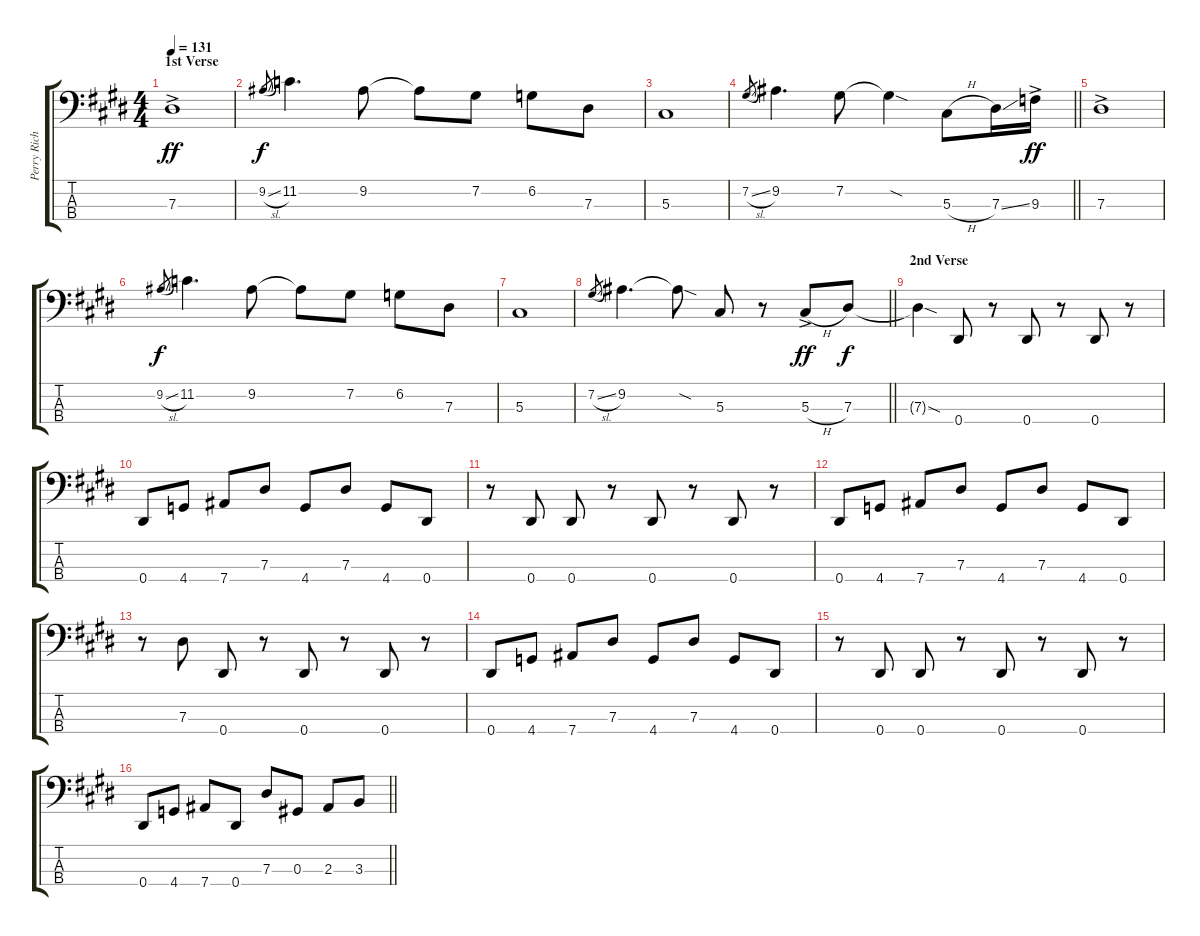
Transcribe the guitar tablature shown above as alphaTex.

\track ("Perry Richardson Bass" "Perry Rich") {instrument electricbasspick}
\staff {score tabs}
\tuning (Gb2 Db2 Ab1 Eb1) {hide}
\ts (4 4)
\section ("" "1st Verse")
\tempo 131
\clef f4
\ks e
7.3{ac}.1{dy ff} |
9.2{sl}.8{gr dy f} 11.2.4{d} 9.2.8 9.2{t}.8 7.2.8 6.2.8 7.3.8 |
5.3.1 |
\barLineRight lightlight
7.2{sl}.8{gr} 9.2.4{d} 7.2.8 7.2{sod t}.4 5.3{h}.8 7.3{ss}.16 9.3{ac}.16{dy ff} |
7.3{ac}.1 |
9.2{sl}.8{gr dy f} 11.2.4{d} 9.2.8 9.2{t}.8 7.2.8 6.2.8 7.3.8 |
5.3.1 |
\barLineRight lightlight
7.2{sl}.8{gr} 9.2.4{d} 9.2{sod t}.8 5.3.8{volume 3} r.8 5.3{h ac}.8{dy ff} 7.3.8{dy f} |
\section ("" "2nd Verse")
7.3{sod t}.4 0.4.8 r.8 0.4.8 r.8 0.4.8 r.8 |
0.4.8 4.4.8 7.4.8 7.3.8 4.4.8 7.3.8 4.4.8 0.4.8 |
r.8 0.4.8 0.4.8 r.8 0.4.8 r.8 0.4.8 r.8 |
0.4.8 4.4.8 7.4.8 7.3.8 4.4.8 7.3.8 4.4.8 0.4.8 |
r.8 7.3.8 0.4.8 r.8 0.4.8 r.8 0.4.8 r.8 |
0.4.8 4.4.8 7.4.8 7.3.8 4.4.8 7.3.8 4.4.8 0.4.8 |
r.8 0.4.8 0.4.8 r.8 0.4.8 r.8 0.4.8 r.8 |
\barLineRight lightlight
0.4.8 4.4.8 7.4.8 0.4.8 7.3.8 0.3.8 2.3.8 3.3.8
